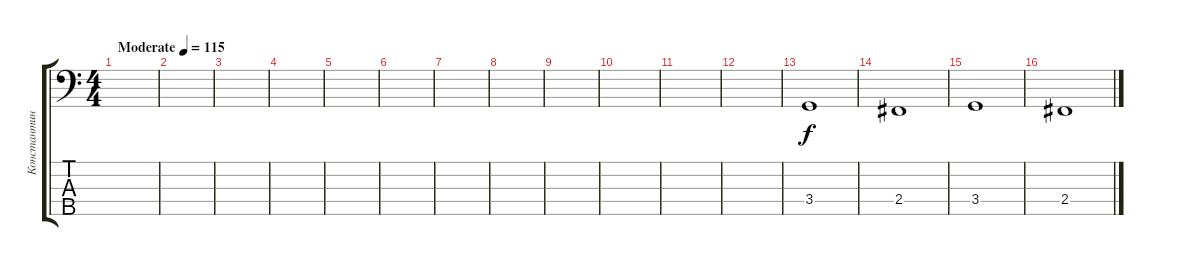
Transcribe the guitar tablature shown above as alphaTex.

\track ("Константин Бекрев" "Константин") {instrument electricbasspick}
\staff {score tabs}
\tuning (G2 D2 A1 E1 B0) {hide}
\ts (4 4)
\tempo (115 "Moderate")
\clef f4
\ks c
|
|
|
|
|
|
|
|
|
|
|
|
3.4.1 |
2.4.1 |
3.4.1 |
2.4.1
